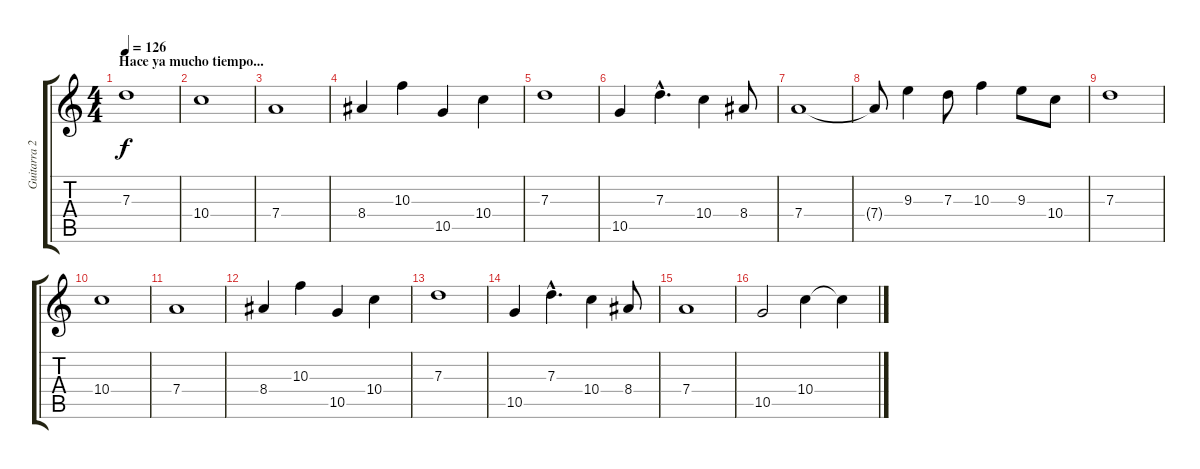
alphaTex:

\track ("Guitarra 2" "Guitarra 2") {instrument acousticguitarsteel}
\staff {score tabs}
\tuning (E4 B3 G3 D3 A2 E2) {hide}
\ts (4 4)
\section ("" "Hace ya mucho tiempo...")
\tempo 126
\clef g2
\ks c
7.3.1{dy f} |
10.4.1{volume 6 balance 8} |
7.4.1 |
8.4.4 10.3.4 10.5.4 10.4.4 |
7.3.1 |
10.5.4 7.3{hac}.4{d} 10.4.4 8.4.8 |
7.4.1 |
7.4{t}.8 9.3.4 7.3.8 10.3.4 9.3.8 10.4.8 |
7.3.1 |
10.4.1 |
7.4.1 |
8.4.4 10.3.4 10.5.4 10.4.4 |
7.3.1 |
10.5.4 7.3{hac}.4{d} 10.4.4 8.4.8 |
7.4.1 |
10.5.2 10.4.4 10.4{t}.4
